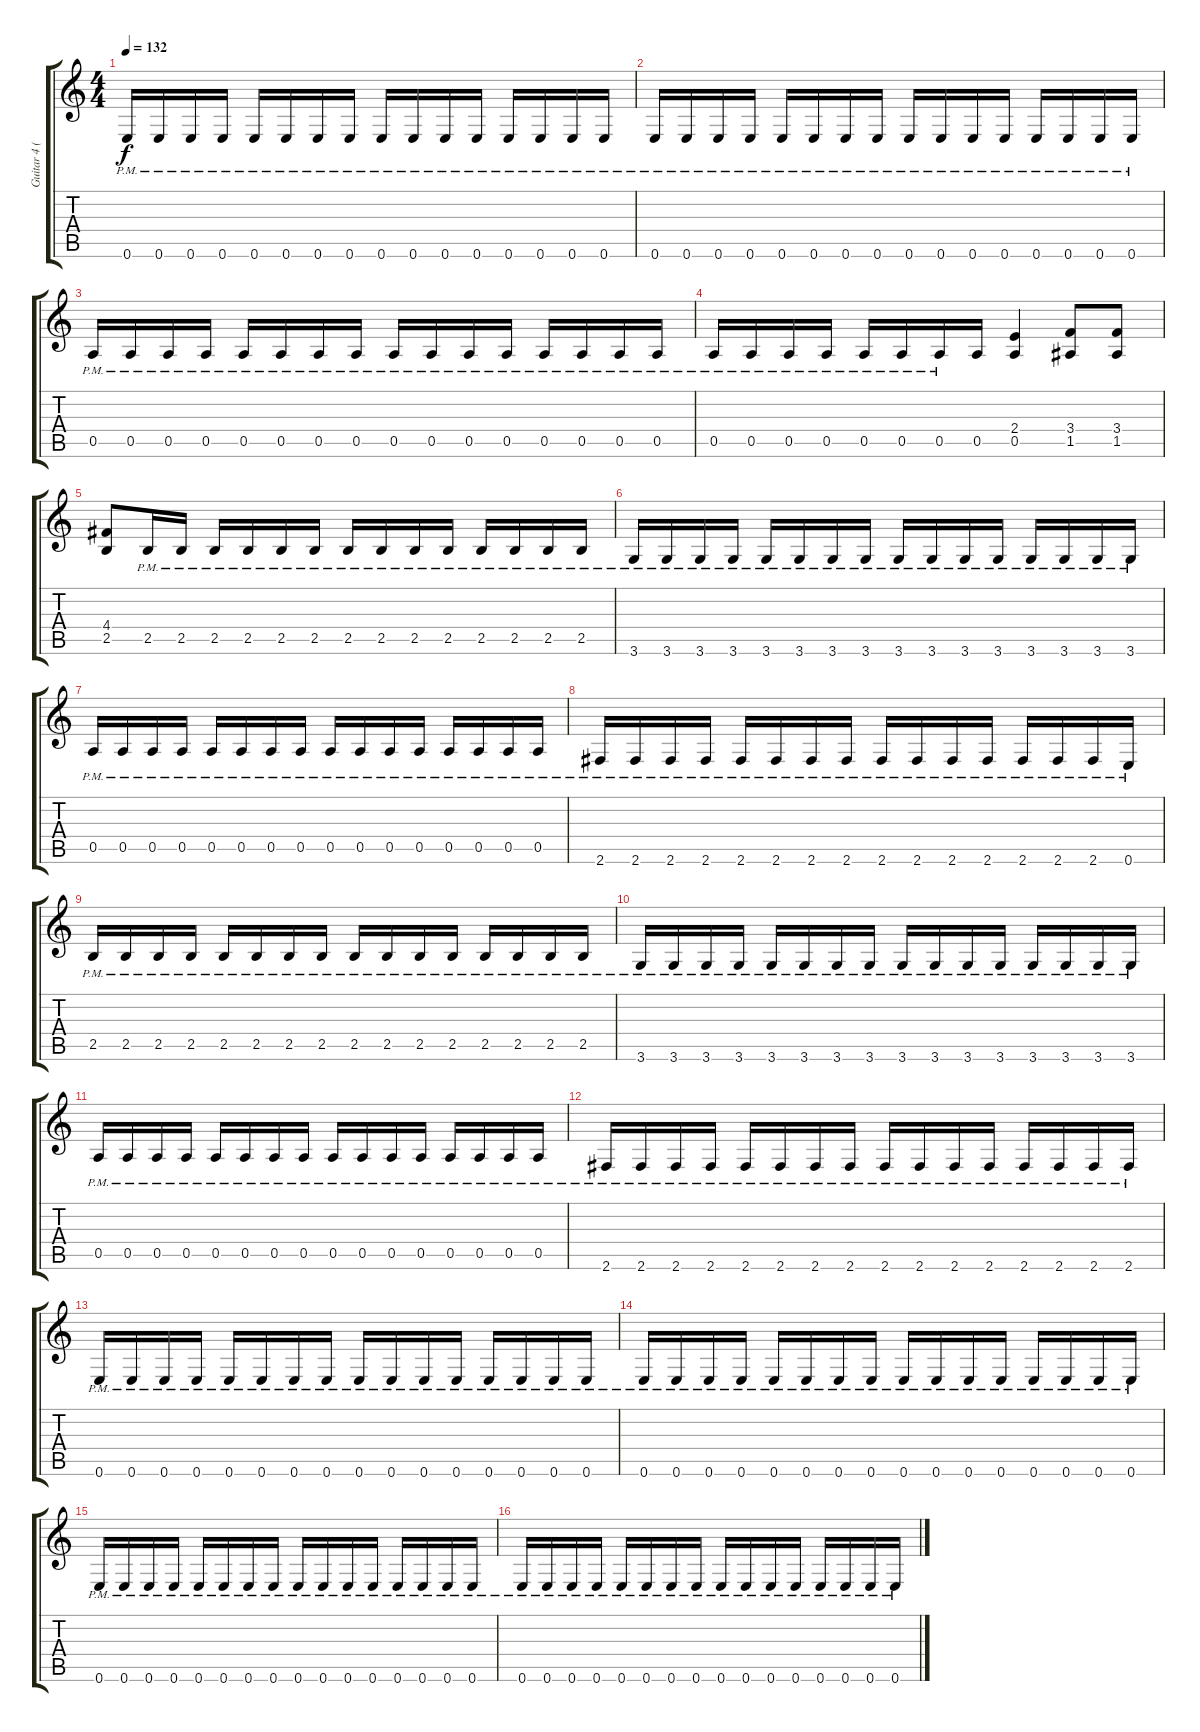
\track ("Guitar 4 (Distortion)" "Guitar 4 (") {instrument distortionguitar}
\staff {score tabs}
\tuning (E4 B3 G3 D3 A2 E2) {hide}
\ts (4 4)
\tempo 132
\clef g2
\ks c
0.6{pm}.16{dy f} 0.6{pm}.16 0.6{pm}.16 0.6{pm}.16 0.6{pm}.16 0.6{pm}.16 0.6{pm}.16 0.6{pm}.16 0.6{pm}.16 0.6{pm}.16 0.6{pm}.16 0.6{pm}.16 0.6{pm}.16 0.6{pm}.16 0.6{pm}.16 0.6{pm}.16 |
0.6{pm}.16 0.6{pm}.16 0.6{pm}.16 0.6{pm}.16 0.6{pm}.16 0.6{pm}.16 0.6{pm}.16 0.6{pm}.16 0.6{pm}.16 0.6{pm}.16 0.6{pm}.16 0.6{pm}.16 0.6{pm}.16 0.6{pm}.16 0.6{pm}.16 0.6{pm}.16 |
0.5{pm}.16 0.5{pm}.16 0.5{pm}.16 0.5{pm}.16 0.5{pm}.16 0.5{pm}.16 0.5{pm}.16 0.5{pm}.16 0.5{pm}.16 0.5{pm}.16 0.5{pm}.16 0.5{pm}.16 0.5{pm}.16 0.5{pm}.16 0.5{pm}.16 0.5{pm}.16 |
0.5{pm}.16 0.5{pm}.16 0.5{pm}.16 0.5{pm}.16 0.5{pm}.16 0.5{pm}.16 0.5{pm}.16 0.5.16 (2.4 0.5).4 (3.4 1.5).8 (3.4 1.5).8 |
(4.4 2.5).8 2.5{pm}.16 2.5{pm}.16 2.5{pm}.16 2.5{pm}.16 2.5{pm}.16 2.5{pm}.16 2.5{pm}.16 2.5{pm}.16 2.5{pm}.16 2.5{pm}.16 2.5{pm}.16 2.5{pm}.16 2.5{pm}.16 2.5{pm}.16 |
3.6{pm}.16 3.6{pm}.16 3.6{pm}.16 3.6{pm}.16 3.6{pm}.16 3.6{pm}.16 3.6{pm}.16 3.6{pm}.16 3.6{pm}.16 3.6{pm}.16 3.6{pm}.16 3.6{pm}.16 3.6{pm}.16 3.6{pm}.16 3.6{pm}.16 3.6{pm}.16 |
0.5{pm}.16 0.5{pm}.16 0.5{pm}.16 0.5{pm}.16 0.5{pm}.16 0.5{pm}.16 0.5{pm}.16 0.5{pm}.16 0.5{pm}.16 0.5{pm}.16 0.5{pm}.16 0.5{pm}.16 0.5{pm}.16 0.5{pm}.16 0.5{pm}.16 0.5{pm}.16 |
2.6{pm}.16 2.6{pm}.16 2.6{pm}.16 2.6{pm}.16 2.6{pm}.16 2.6{pm}.16 2.6{pm}.16 2.6{pm}.16 2.6{pm}.16 2.6{pm}.16 2.6{pm}.16 2.6{pm}.16 2.6{pm}.16 2.6{pm}.16 2.6{pm}.16 0.6{pm}.16 |
2.5{pm}.16 2.5{pm}.16 2.5{pm}.16 2.5{pm}.16 2.5{pm}.16 2.5{pm}.16 2.5{pm}.16 2.5{pm}.16 2.5{pm}.16 2.5{pm}.16 2.5{pm}.16 2.5{pm}.16 2.5{pm}.16 2.5{pm}.16 2.5{pm}.16 2.5{pm}.16 |
3.6{pm}.16 3.6{pm}.16 3.6{pm}.16 3.6{pm}.16 3.6{pm}.16 3.6{pm}.16 3.6{pm}.16 3.6{pm}.16 3.6{pm}.16 3.6{pm}.16 3.6{pm}.16 3.6{pm}.16 3.6{pm}.16 3.6{pm}.16 3.6{pm}.16 3.6{pm}.16 |
0.5{pm}.16 0.5{pm}.16 0.5{pm}.16 0.5{pm}.16 0.5{pm}.16 0.5{pm}.16 0.5{pm}.16 0.5{pm}.16 0.5{pm}.16 0.5{pm}.16 0.5{pm}.16 0.5{pm}.16 0.5{pm}.16 0.5{pm}.16 0.5{pm}.16 0.5{pm}.16 |
2.6{pm}.16 2.6{pm}.16 2.6{pm}.16 2.6{pm}.16 2.6{pm}.16 2.6{pm}.16 2.6{pm}.16 2.6{pm}.16 2.6{pm}.16 2.6{pm}.16 2.6{pm}.16 2.6{pm}.16 2.6{pm}.16 2.6{pm}.16 2.6{pm}.16 2.6{pm}.16 |
0.6{pm}.16 0.6{pm}.16 0.6{pm}.16 0.6{pm}.16 0.6{pm}.16 0.6{pm}.16 0.6{pm}.16 0.6{pm}.16 0.6{pm}.16 0.6{pm}.16 0.6{pm}.16 0.6{pm}.16 0.6{pm}.16 0.6{pm}.16 0.6{pm}.16 0.6{pm}.16 |
0.6{pm}.16 0.6{pm}.16 0.6{pm}.16 0.6{pm}.16 0.6{pm}.16 0.6{pm}.16 0.6{pm}.16 0.6{pm}.16 0.6{pm}.16 0.6{pm}.16 0.6{pm}.16 0.6{pm}.16 0.6{pm}.16 0.6{pm}.16 0.6{pm}.16 0.6{pm}.16 |
0.6{pm}.16 0.6{pm}.16 0.6{pm}.16 0.6{pm}.16 0.6{pm}.16 0.6{pm}.16 0.6{pm}.16 0.6{pm}.16 0.6{pm}.16 0.6{pm}.16 0.6{pm}.16 0.6{pm}.16 0.6{pm}.16 0.6{pm}.16 0.6{pm}.16 0.6{pm}.16 |
0.6{pm}.16 0.6{pm}.16 0.6{pm}.16 0.6{pm}.16 0.6{pm}.16 0.6{pm}.16 0.6{pm}.16 0.6{pm}.16 0.6{pm}.16 0.6{pm}.16 0.6{pm}.16 0.6{pm}.16 0.6{pm}.16 0.6{pm}.16 0.6{pm}.16 0.6{pm}.16
